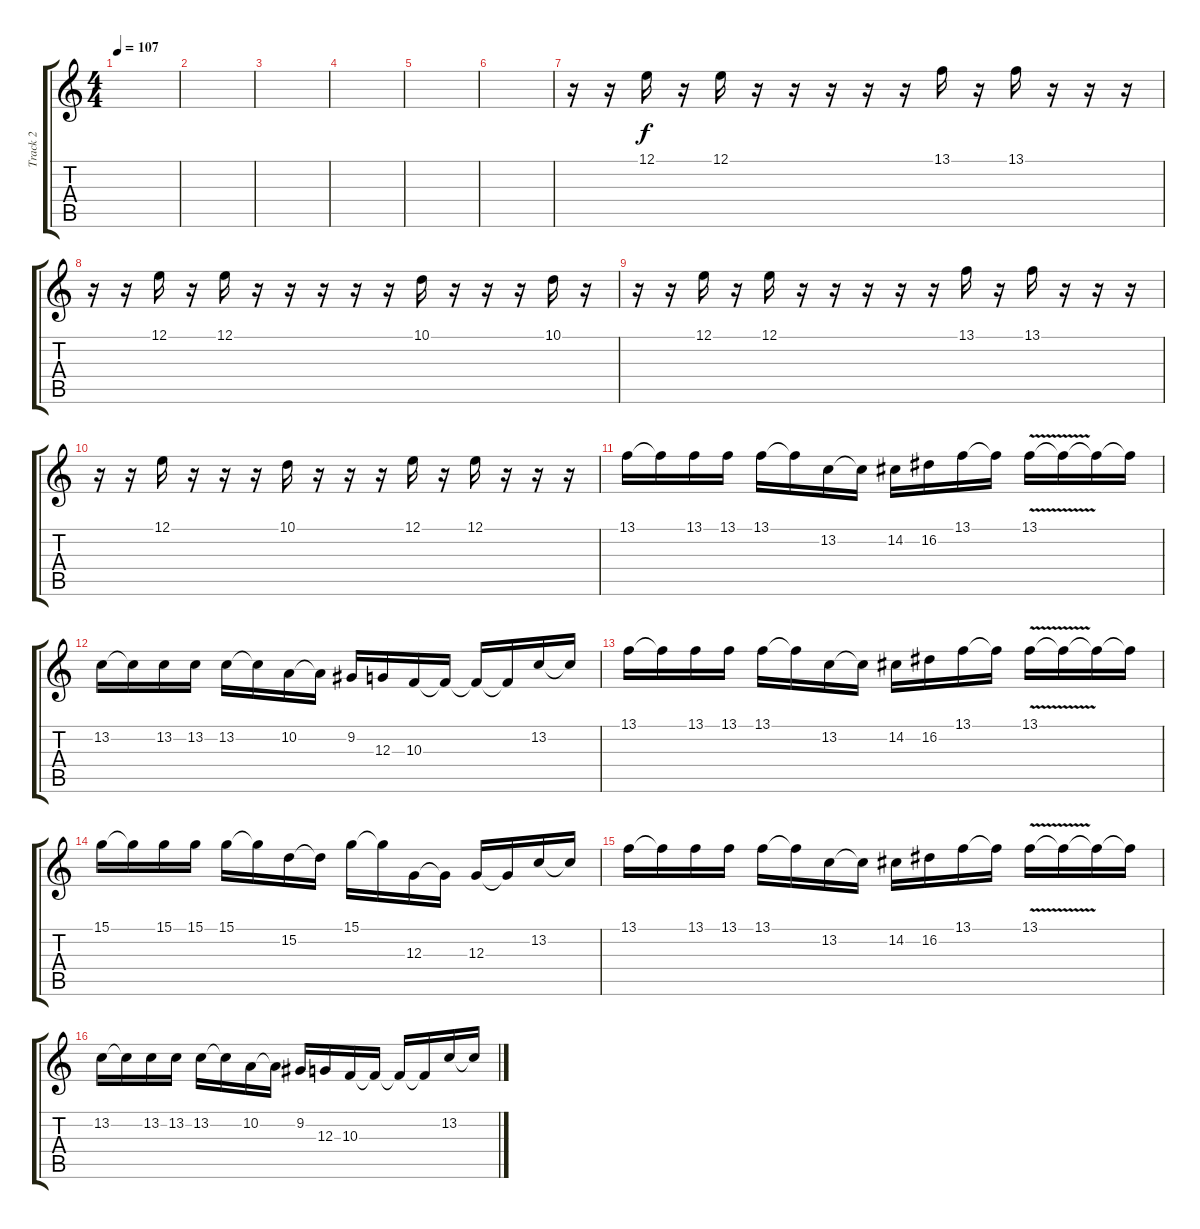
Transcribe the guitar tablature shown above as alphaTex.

\track ("Track 2" "Track 2") {instrument lead5charang}
\staff {score tabs}
\tuning (E4 B3 G3 D3 A2 E2) {hide}
\ts (4 4)
\tempo 107
\clef g2
\ks c
|
|
|
|
|
|
r.16 r.16 12.1.16 r.16 12.1.16 r.16 r.16 r.16 r.16 r.16 13.1.16 r.16 13.1.16 r.16 r.16 r.16 |
r.16 r.16 12.1.16 r.16 12.1.16 r.16 r.16 r.16 r.16 r.16 10.1.16 r.16 r.16 r.16 10.1.16 r.16 |
r.16 r.16 12.1.16 r.16 12.1.16 r.16 r.16 r.16 r.16 r.16 13.1.16 r.16 13.1.16 r.16 r.16 r.16 |
r.16 r.16 12.1.16 r.16 r.16 r.16 10.1.16 r.16 r.16 r.16 12.1.16 r.16 12.1.16 r.16 r.16 r.16 |
13.1.16 13.1{t}.16 13.1.16 13.1.16 13.1.16 13.1{t}.16 13.2.16 13.2{t}.16 14.2.16 16.2.16 13.1.16 13.1{t}.16 13.1{v}.16 13.1{t}.16 13.1{t}.16 13.1{t}.16 |
13.2.16 13.2{t}.16 13.2.16 13.2.16 13.2.16 13.2{t}.16 10.2.16 10.2{t}.16 9.2.16 12.3.16 10.3.16 10.3{t}.16 10.3{t}.16 10.3{t}.16 13.2.16 13.2{t}.16 |
13.1.16 13.1{t}.16 13.1.16 13.1.16 13.1.16 13.1{t}.16 13.2.16 13.2{t}.16 14.2.16 16.2.16 13.1.16 13.1{t}.16 13.1{v}.16 13.1{t}.16 13.1{t}.16 13.1{t}.16 |
15.1.16 15.1{t}.16 15.1.16 15.1.16 15.1.16 15.1{t}.16 15.2.16 15.2{t}.16 15.1.16 15.1{t}.16 12.3.16 12.3{t}.16 12.3.16 12.3{t}.16 13.2.16 13.2{t}.16 |
13.1.16 13.1{t}.16 13.1.16 13.1.16 13.1.16 13.1{t}.16 13.2.16 13.2{t}.16 14.2.16 16.2.16 13.1.16 13.1{t}.16 13.1{v}.16 13.1{t}.16 13.1{t}.16 13.1{t}.16 |
13.2.16 13.2{t}.16 13.2.16 13.2.16 13.2.16 13.2{t}.16 10.2.16 10.2{t}.16 9.2.16 12.3.16 10.3.16 10.3{t}.16 10.3{t}.16 10.3{t}.16 13.2.16 13.2{t}.16
